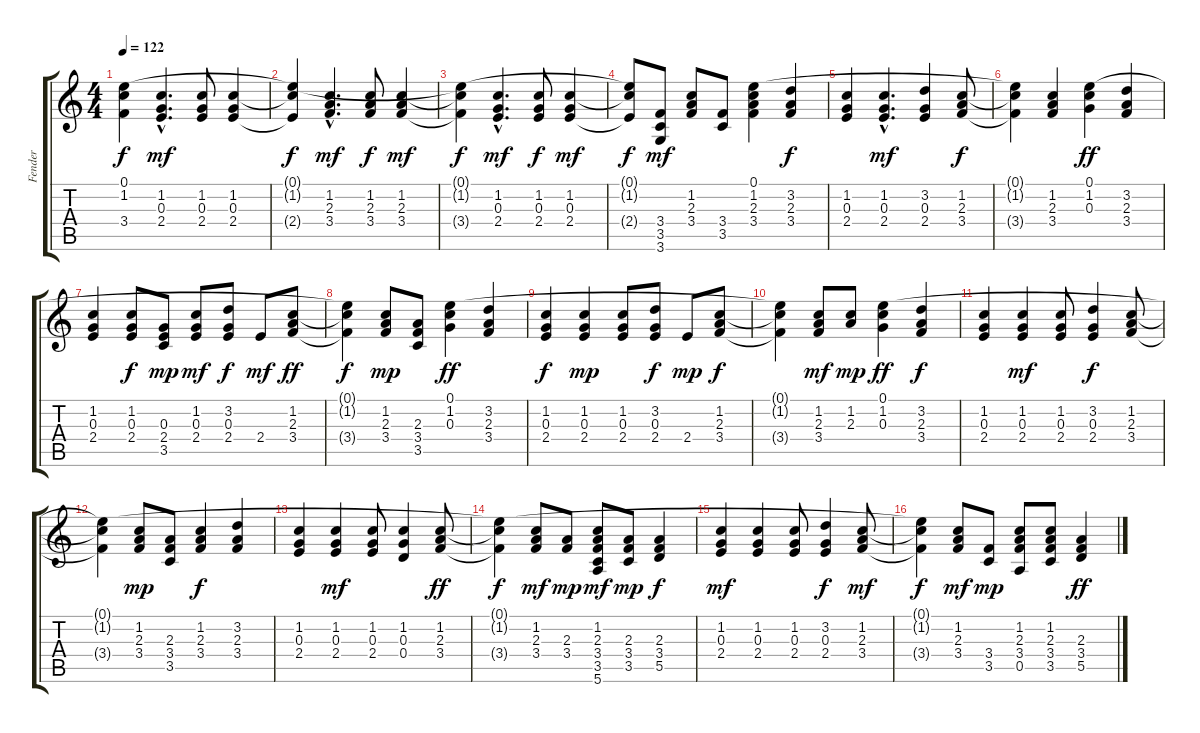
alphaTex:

\track ("Fender" "Fender") {instrument electricguitarclean}
\staff {score tabs}
\tuning (E4 B3 G3 D3 A2 E2) {hide}
\ts (4 4)
\tempo 122
\clef g2
\ks c
(0.1{t} 1.2{t} 3.4{t}).4{dy f} (1.2{hac} 0.3{hac} 2.4{hac}).4{d dy mf} (1.2 0.3 2.4).8 (1.2 0.3 2.4).4 |
(0.1{t} 1.2{t} 2.4{t}).4{dy f} (1.2{hac} 2.3{hac} 3.4{hac}).4{d dy mf} (1.2 2.3 3.4).8{dy f} (1.2 2.3 3.4).4{dy mf} |
(0.1{t} 1.2{t} 3.4{t}).4{dy f} (1.2{hac} 0.3{hac} 2.4{hac}).4{d dy mf} (1.2 0.3 2.4).8{dy f} (1.2 0.3 2.4).4{dy mf} |
(0.1{t} 1.2{t} 2.4{t}).8{dy f} (3.4 3.5 3.6).8{dy mf} (1.2 2.3 3.4).8 (3.4 3.5).8 (0.1 1.2 2.3 3.4).4 (3.2 2.3 3.4).4{dy f} |
(1.2 0.3 2.4).4 (1.2{hac} 0.3{hac} 2.4{hac}).4{d dy mf} (3.2 0.3 2.4).4 (1.2 2.3 3.4).8{dy f} |
(0.1{t} 1.2{t} 3.4{t}).4 (1.2 2.3 3.4).4 (0.1 1.2 0.3).4{dy ff} (3.2 2.3 3.4).4 |
(1.2 0.3 2.4).4 (1.2 0.3 2.4).8{dy f} (0.3 2.4 3.5).8{dy mp} (1.2 0.3 2.4).8{dy mf} (3.2 0.3 2.4).8{dy f} 2.4.8{dy mf} (1.2 2.3 3.4).8{dy ff} |
(0.1{t} 1.2{t} 3.4{t}).4{dy f} (1.2 2.3 3.4).8{dy mp} (2.3 3.4 3.5).8 (0.1 1.2 0.3).4{dy ff} (3.2 2.3 3.4).4 |
(1.2 0.3 2.4).4{dy f} (1.2 0.3 2.4).4{dy mp} (1.2 0.3 2.4).8 (3.2 0.3 2.4).8{dy f} 2.4.8{dy mp} (1.2 2.3 3.4).8{dy f} |
(0.1{t} 1.2{t} 3.4{t}).4 (1.2 2.3 3.4).8{dy mf} (1.2 2.3).8{dy mp} (0.1 1.2 0.3).4{dy ff} (3.2 2.3 3.4).4{dy f} |
(1.2 0.3 2.4).4 (1.2 0.3 2.4).4{dy mf} (1.2 0.3 2.4).8 (3.2 0.3 2.4).4{dy f} (1.2 2.3 3.4).8 |
(0.1{t} 1.2{t} 3.4{t}).4 (1.2 2.3 3.4).8{dy mp} (2.3 3.4 3.5).8 (1.2 2.3 3.4).4{dy f} (3.2 2.3 3.4).4 |
(1.2 0.3 2.4).4 (1.2 0.3 2.4).4{dy mf} (1.2 0.3 2.4).8 (1.2 0.3 0.4).4 (1.2 2.3 3.4).8{dy ff} |
(0.1{t} 1.2{t} 3.4{t}).4{dy f} (1.2 2.3 3.4).8{dy mf} (2.3 3.4).8{dy mp} (1.2 2.3 3.4 3.5 5.6).8{dy mf} (2.3 3.4 3.5).8{dy mp} (2.3 3.4 5.5).4{dy f} |
(1.2 0.3 2.4).4{dy mf} (1.2 0.3 2.4).4 (1.2 0.3 2.4).8 (3.2 0.3 2.4).4{dy f} (1.2 2.3 3.4).8{dy mf} |
(0.1{t} 1.2{t} 3.4{t}).4{dy f} (1.2 2.3 3.4).8{dy mf} (3.4 3.5).8{dy mp} (1.2 2.3 3.4 0.5).8 (1.2 2.3 3.4 3.5).8 (2.3 3.4 5.5).4{dy ff}
